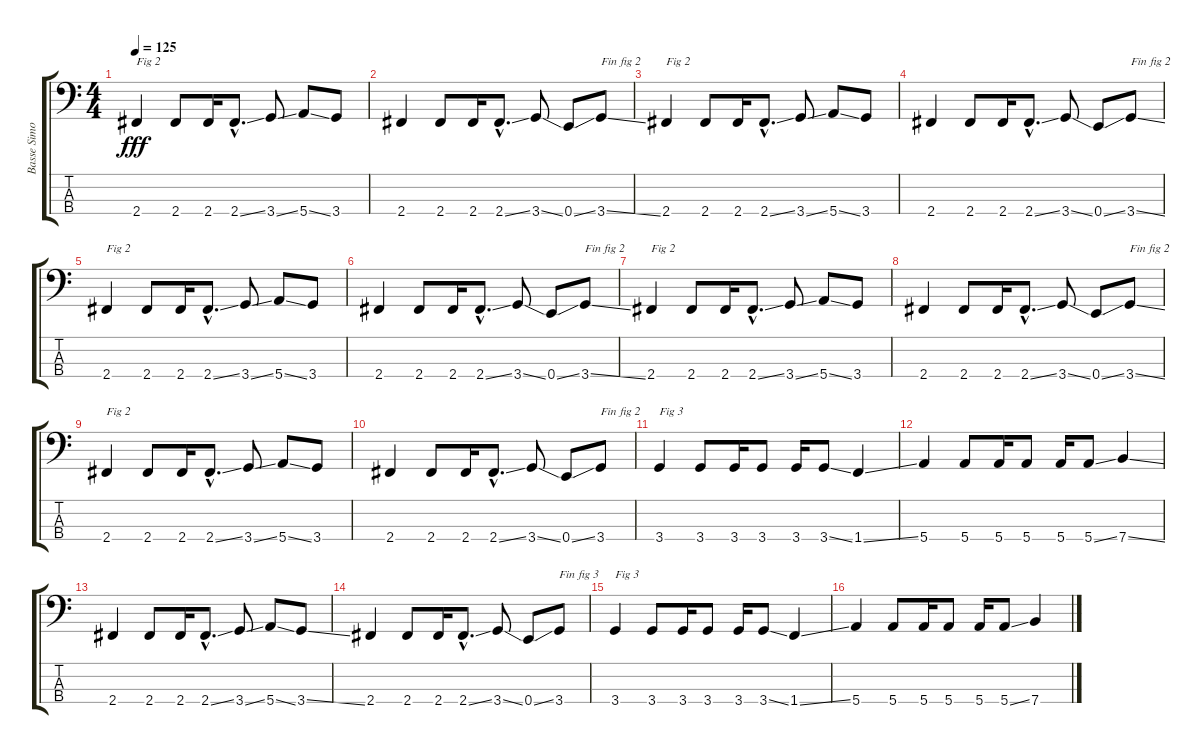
\track ("Basse Simon" "Basse Simo") {instrument electricbassfinger}
\staff {score tabs}
\tuning (G2 D2 A1 E1) {hide}
\ts (4 4)
\tempo 125
\clef f4
\ks c
2.4.4{txt "Fig 2" dy fff} 2.4.8 2.4.16 2.4{ss hac}.8{d} 3.4{ss}.8 5.4{ss}.8 3.4.8 |
2.4.4 2.4.8 2.4.16 2.4{ss hac}.8{d} 3.4{ss}.8 0.4{ss}.8 3.4{ss}.8{txt "Fin fig 2"} |
2.4.4{txt "Fig 2"} 2.4.8 2.4.16 2.4{ss hac}.8{d} 3.4{ss}.8 5.4{ss}.8 3.4.8 |
2.4.4 2.4.8 2.4.16 2.4{ss hac}.8{d} 3.4{ss}.8 0.4{ss}.8 3.4{ss}.8{txt "Fin fig 2"} |
2.4.4{txt "Fig 2"} 2.4.8 2.4.16 2.4{ss hac}.8{d} 3.4{ss}.8 5.4{ss}.8 3.4.8 |
2.4.4 2.4.8 2.4.16 2.4{ss hac}.8{d} 3.4{ss}.8 0.4{ss}.8 3.4{ss}.8{txt "Fin fig 2"} |
2.4.4{txt "Fig 2"} 2.4.8 2.4.16 2.4{ss hac}.8{d} 3.4{ss}.8 5.4{ss}.8 3.4.8 |
2.4.4 2.4.8 2.4.16 2.4{ss hac}.8{d} 3.4{ss}.8 0.4{ss}.8 3.4{ss}.8{txt "Fin fig 2"} |
2.4.4{txt "Fig 2"} 2.4.8 2.4.16 2.4{ss hac}.8{d} 3.4{ss}.8 5.4{ss}.8 3.4.8 |
2.4.4 2.4.8 2.4.16 2.4{ss hac}.8{d} 3.4{ss}.8 0.4{ss}.8 3.4.8{txt "Fin fig 2"} |
3.4.4{txt "Fig 3"} 3.4.8 3.4.16 3.4.8 3.4.16 3.4{ss}.8 1.4{ss}.4 |
5.4.4 5.4.8 5.4.16 5.4.8 5.4.16 5.4{ss}.8 7.4{ss}.4 |
2.4.4 2.4.8 2.4.16 2.4{ss hac}.8{d} 3.4{ss}.8 5.4{ss}.8 3.4{ss}.8 |
2.4.4 2.4.8 2.4.16 2.4{ss hac}.8{d} 3.4{ss}.8 0.4{ss}.8 3.4.8{txt "Fin fig 3"} |
3.4.4{txt "Fig 3"} 3.4.8 3.4.16 3.4.8 3.4.16 3.4{ss}.8 1.4{ss}.4 |
5.4.4 5.4.8 5.4.16 5.4.8 5.4.16 5.4{ss}.8 7.4{ss}.4
